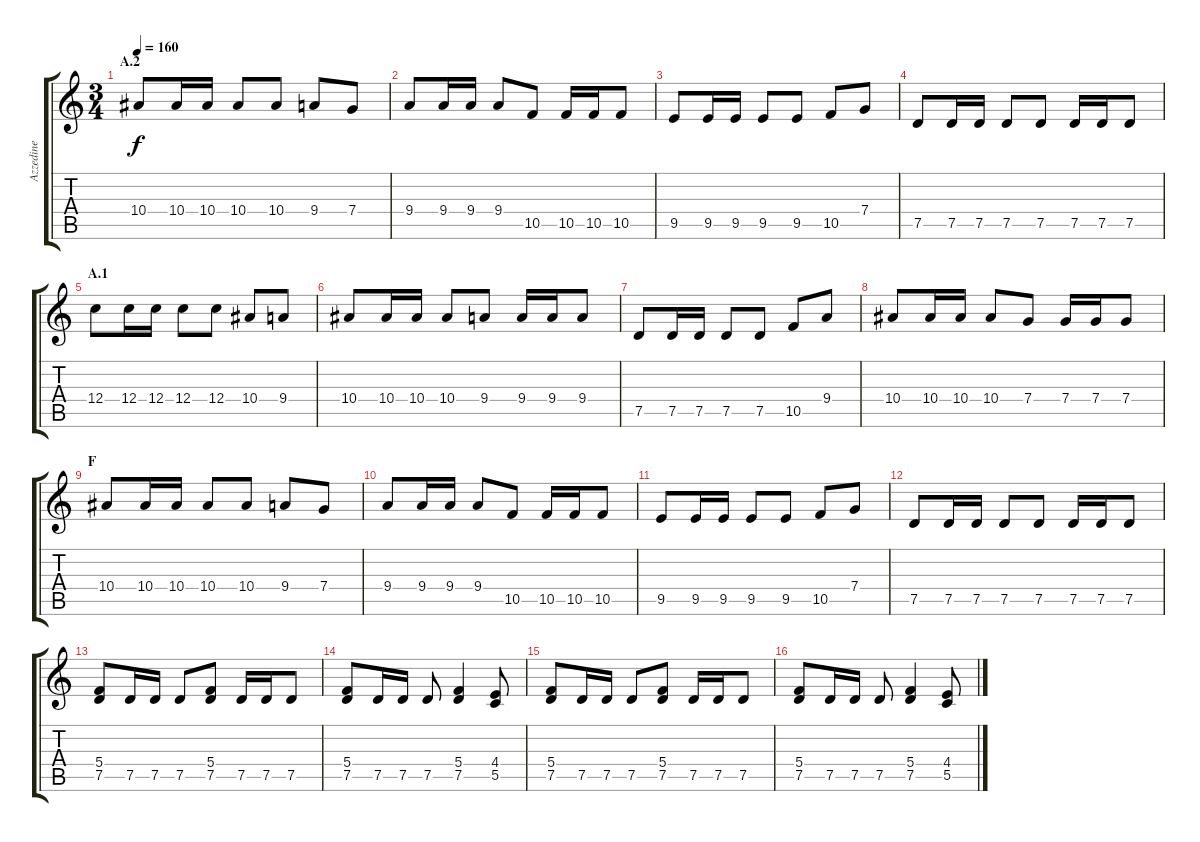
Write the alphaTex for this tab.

\track ("Azzedine" "Azzedine") {instrument distortionguitar}
\staff {score tabs}
\tuning (D4 A3 F3 C3 G2 D2) {hide}
\ts (3 4)
\section ("" "A.2")
\tempo 160
\clef g2
\ks c
10.4.8{dy f} 10.4.16 10.4.16 10.4.8 10.4.8 9.4.8 7.4.8 |
9.4.8 9.4.16 9.4.16 9.4.8 10.5.8 10.5.16 10.5.16 10.5.8 |
9.5.8 9.5.16 9.5.16 9.5.8 9.5.8 10.5.8 7.4.8 |
7.5.8 7.5.16 7.5.16 7.5.8 7.5.8 7.5.16 7.5.16 7.5.8 |
\section ("" "A.1")
12.4.8 12.4.16 12.4.16 12.4.8 12.4.8 10.4.8 9.4.8 |
10.4.8 10.4.16 10.4.16 10.4.8 9.4.8 9.4.16 9.4.16 9.4.8 |
7.5.8 7.5.16 7.5.16 7.5.8 7.5.8 10.5.8 9.4.8 |
10.4.8 10.4.16 10.4.16 10.4.8 7.4.8 7.4.16 7.4.16 7.4.8 |
\section ("" "F")
10.4.8 10.4.16 10.4.16 10.4.8 10.4.8 9.4.8 7.4.8 |
9.4.8 9.4.16 9.4.16 9.4.8 10.5.8 10.5.16 10.5.16 10.5.8 |
9.5.8 9.5.16 9.5.16 9.5.8 9.5.8 10.5.8 7.4.8 |
7.5.8 7.5.16 7.5.16 7.5.8 7.5.8 7.5.16 7.5.16 7.5.8 |
(5.4 7.5).8 7.5.16 7.5.16 7.5.8 (5.4 7.5).8 7.5.16 7.5.16 7.5.8 |
(5.4 7.5).8 7.5.16 7.5.16 7.5.8 (5.4 7.5).4 (4.4 5.5).8 |
(5.4 7.5).8 7.5.16 7.5.16 7.5.8 (5.4 7.5).8 7.5.16 7.5.16 7.5.8 |
(5.4 7.5).8 7.5.16 7.5.16 7.5.8 (5.4 7.5).4 (4.4 5.5).8
